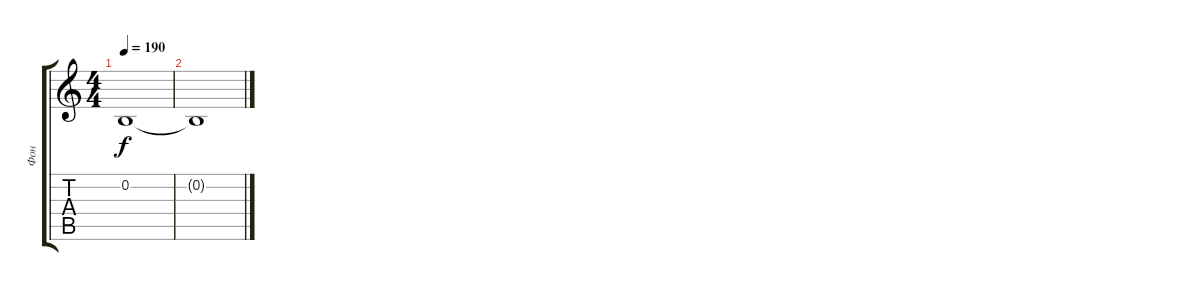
\track ("Фон" "Фон") {instrument synthstrings1}
\staff {score tabs}
\tuning (E4 B3 G3 D3 A2 E2) {hide}
\ts (4 4)
\tempo 190
\clef g2
\ks c
0.2{t}.1{dy f} |
0.2{t}.1
